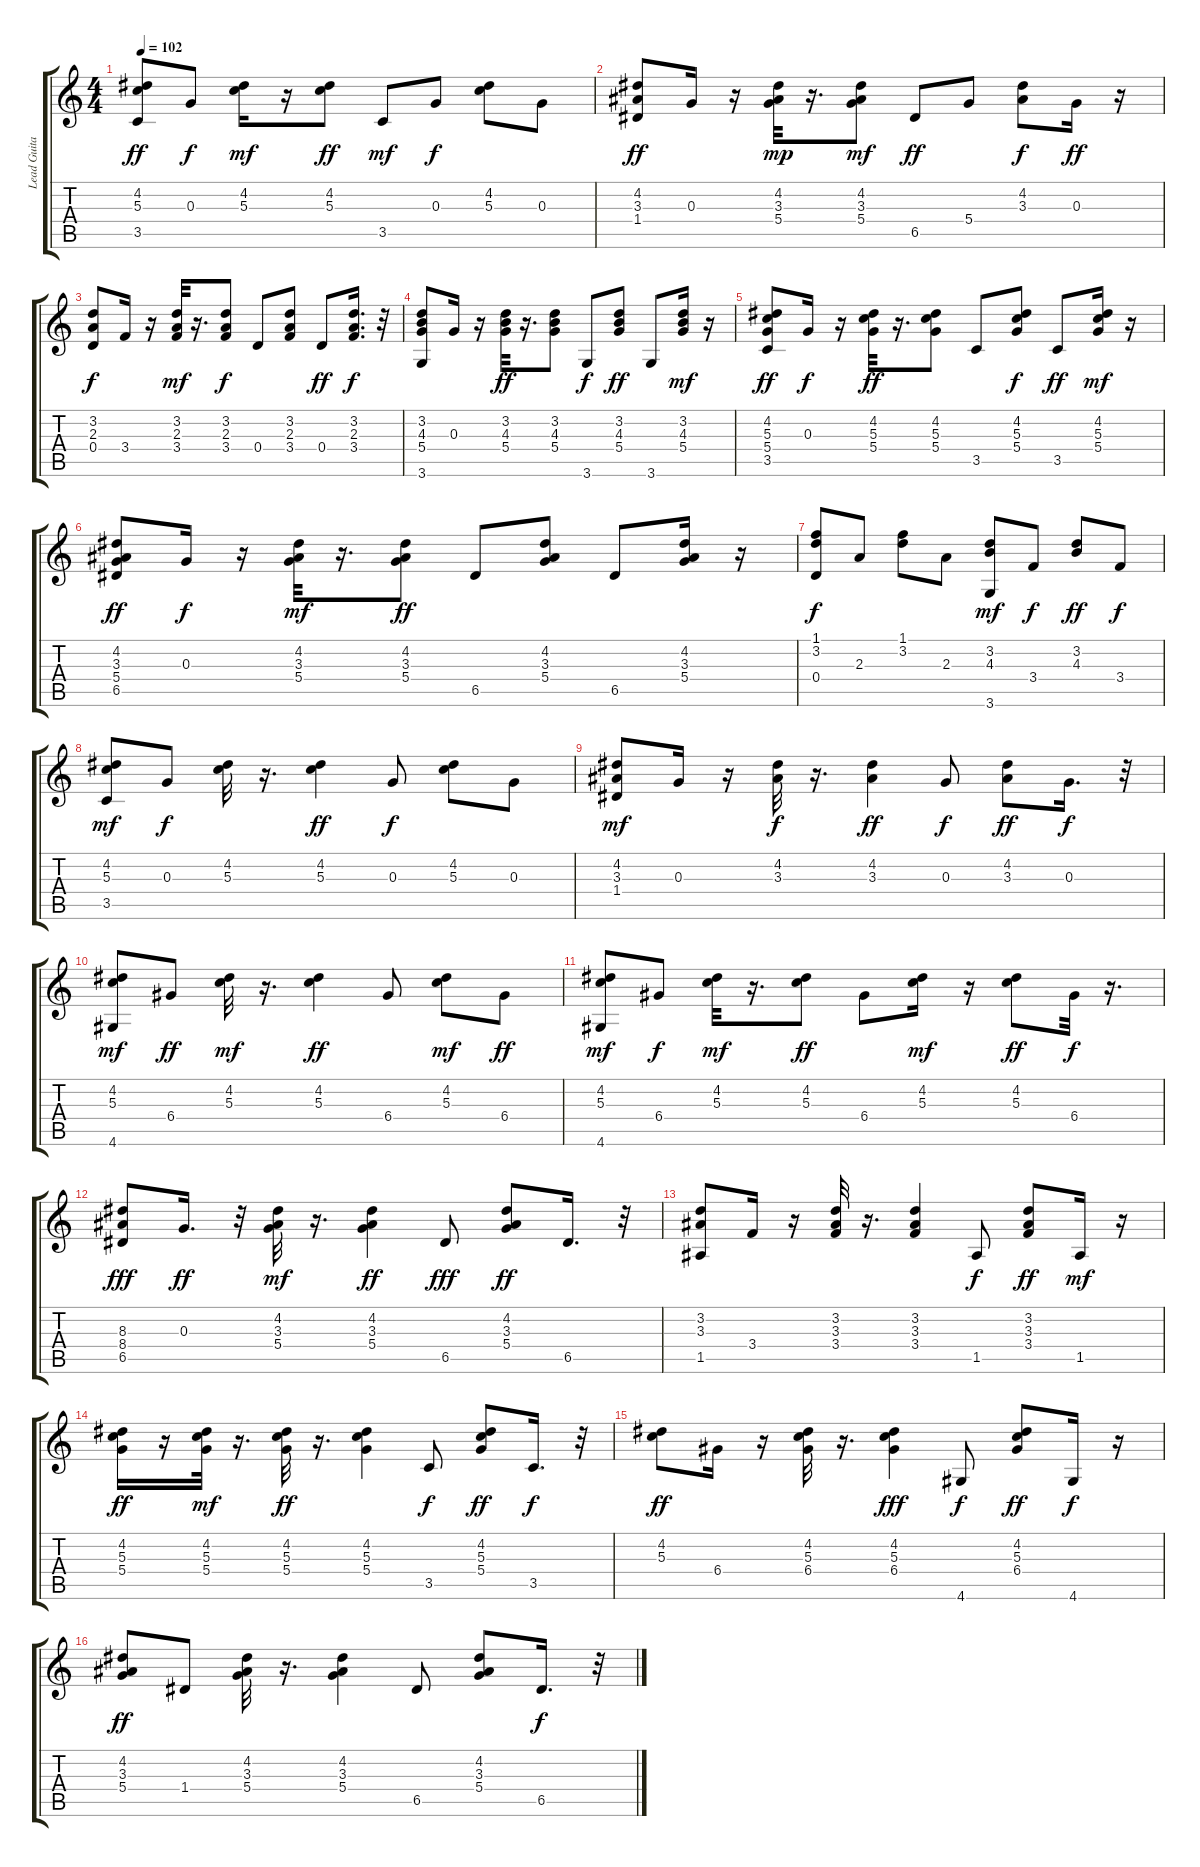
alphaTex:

\track ("Lead Guitar" "Lead Guita") {instrument acousticguitarsteel}
\staff {score tabs}
\tuning (E4 B3 G3 D3 A2 E2) {hide}
\ts (4 4)
\tempo 102
\clef g2
\ks c
(4.2 5.3 3.5).8{dy ff} 0.3.8{dy f} (4.2 5.3).16{dy mf} r.16 (4.2 5.3).8{dy ff} 3.5.8{dy mf} 0.3.8{dy f} (4.2 5.3).8 0.3.8 |
(4.2 3.3 1.4).8{dy ff} 0.3.16 r.16 (4.2 3.3 5.4).32{dy mp} r.16{d} (4.2 3.3 5.4).8{dy mf} 6.5.8{dy ff} 5.4.8 (4.2 3.3).8{dy f} 0.3.16{dy ff} r.16 |
(3.2 2.3 0.4).8{dy f} 3.4.16 r.16 (3.2 2.3 3.4).32{dy mf} r.16{d} (3.2 2.3 3.4).8{dy f} 0.4.8 (3.2 2.3 3.4).8 0.4.8{dy ff} (3.2 2.3 3.4).16{d dy f} r.32 |
(3.2 4.3 5.4 3.6).8 0.3.16 r.16 (3.2 4.3 5.4).32{dy ff} r.16{d} (3.2 4.3 5.4).8 3.6.8{dy f} (3.2 4.3 5.4).8{dy ff} 3.6.8 (3.2 4.3 5.4).16{dy mf} r.16 |
(4.2 5.3 5.4 3.5).8{dy ff} 0.3.16{dy f} r.16 (4.2 5.3 5.4).32{dy ff} r.16{d} (4.2 5.3 5.4).8 3.5.8 (4.2 5.3 5.4).8{dy f} 3.5.8{dy ff} (4.2 5.3 5.4).16{dy mf} r.16 |
(4.2 3.3 5.4 6.5).8{dy ff} 0.3.16{dy f} r.16 (4.2 3.3 5.4).32{dy mf} r.16{d} (4.2 3.3 5.4).8{dy ff} 6.5.8 (4.2 3.3 5.4).8 6.5.8 (4.2 3.3 5.4).16 r.16 |
(1.1 3.2 0.4).8{dy f} 2.3.8 (1.1 3.2).8 2.3.8 (3.2 4.3 3.6).8{dy mf} 3.4.8{dy f} (3.2 4.3).8{dy ff} 3.4.8{dy f} |
(4.2 5.3 3.5).8{dy mf} 0.3.8{dy f} (4.2 5.3).32 r.16{d} (4.2 5.3).4{dy ff} 0.3.8{dy f} (4.2 5.3).8 0.3.8 |
(4.2 3.3 1.4).8{dy mf} 0.3.16 r.16 (4.2 3.3).32{dy f} r.16{d} (4.2 3.3).4{dy ff} 0.3.8{dy f} (4.2 3.3).8{dy ff} 0.3.16{d dy f} r.32 |
(4.2 5.3 4.6).8{dy mf} 6.4.8{dy ff} (4.2 5.3).32{dy mf} r.16{d} (4.2 5.3).4{dy ff} 6.4.8 (4.2 5.3).8{dy mf} 6.4.8{dy ff} |
(4.2 5.3 4.6).8{dy mf} 6.4.8{dy f} (4.2 5.3).32{dy mf} r.16{d} (4.2 5.3).8{dy ff} 6.4.8 (4.2 5.3).16{dy mf} r.16 (4.2 5.3).8{dy ff} 6.4.32{dy f} r.16{d} |
(8.3 8.4 6.5).8{dy fff} 0.3.16{d dy ff} r.32 (4.2 3.3 5.4).32{dy mf} r.16{d} (4.2 3.3 5.4).4{dy ff} 6.5.8{dy fff} (4.2 3.3 5.4).8{dy ff} 6.5.16{d} r.32 |
(3.2 3.3 1.5).8 3.4.16 r.16 (3.2 3.3 3.4).32 r.16{d} (3.2 3.3 3.4).4 1.5.8{dy f} (3.2 3.3 3.4).8{dy ff} 1.5.16{dy mf} r.16 |
(4.2 5.3 5.4).16{dy ff} r.16 (4.2 5.3 5.4).32{dy mf} r.16{d} (4.2 5.3 5.4).32{dy ff} r.16{d} (4.2 5.3 5.4).4 3.5.8{dy f} (4.2 5.3 5.4).8{dy ff} 3.5.16{d dy f} r.32 |
(4.2 5.3).8{dy ff} 6.4.16 r.16 (4.2 5.3 6.4).32 r.16{d} (4.2 5.3 6.4).4{dy fff} 4.6.8{dy f} (4.2 5.3 6.4).8{dy ff} 4.6.16{dy f} r.16 |
(4.2 3.3 5.4).8{dy ff} 1.4.8 (4.2 3.3 5.4).32 r.16{d} (4.2 3.3 5.4).4 6.5.8 (4.2 3.3 5.4).8 6.5.16{d dy f} r.32
